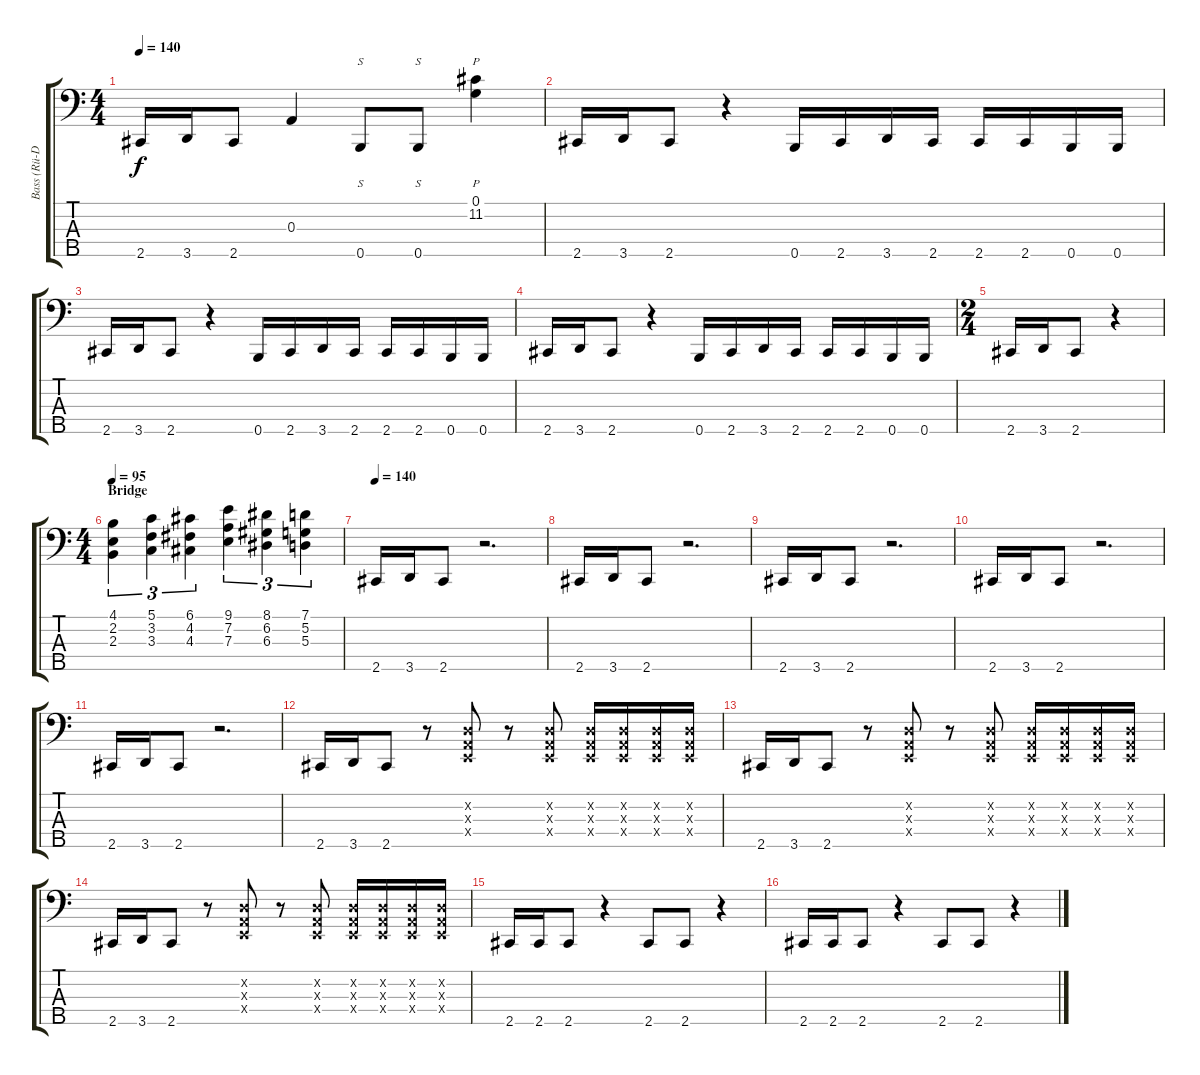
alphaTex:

\track ("Bass (Rü-D)" "Bass (Rü-D") {instrument slapbass1}
\staff {score tabs}
\tuning (G2 D2 A1 E1 B0) {hide}
\ts (4 4)
\tempo 140
\clef f4
\ks c
2.5.16{dy f} 3.5.16 2.5.8 0.3.4 0.5.8{s} 0.5.8{s} (0.1 11.2).4{p} |
2.5.16 3.5.16 2.5.8 r.4 0.5.16 2.5.16 3.5.16 2.5.16 2.5.16 2.5.16 0.5.16 0.5.16 |
2.5.16 3.5.16 2.5.8 r.4 0.5.16 2.5.16 3.5.16 2.5.16 2.5.16 2.5.16 0.5.16 0.5.16 |
2.5.16 3.5.16 2.5.8 r.4 0.5.16 2.5.16 3.5.16 2.5.16 2.5.16 2.5.16 0.5.16 0.5.16 |
\ts (2 4)
2.5.16 3.5.16 2.5.8 r.4 |
\ts (4 4)
\section ("" "Bridge")
\tempo 95
(4.1 2.2 2.3).4{tu (3 2)} (5.1 3.2 3.3).4{tu (3 2)} (6.1 4.2 4.3).4{tu (3 2)} (9.1 7.2 7.3).4{tu (3 2)} (8.1 6.2 6.3).4{tu (3 2)} (7.1 5.2 5.3).4{tu (3 2)} |
\tempo 140
2.5.16 3.5.16 2.5.8 r.2{d} |
2.5.16 3.5.16 2.5.8 r.2{d} |
2.5.16 3.5.16 2.5.8 r.2{d} |
2.5.16 3.5.16 2.5.8 r.2{d} |
2.5.16 3.5.16 2.5.8 r.2{d} |
2.5.16 3.5.16 2.5.8 r.8 (0.2{x} 0.3{x} 0.4{x}).8 r.8 (0.2{x} 0.3{x} 0.4{x}).8 (0.2{x} 0.3{x} 0.4{x}).16 (0.2{x} 0.3{x} 0.4{x}).16 (0.2{x} 0.3{x} 0.4{x}).16 (0.2{x} 0.3{x} 0.4{x}).16 |
2.5.16 3.5.16 2.5.8 r.8 (0.2{x} 0.3{x} 0.4{x}).8 r.8 (0.2{x} 0.3{x} 0.4{x}).8 (0.2{x} 0.3{x} 0.4{x}).16 (0.2{x} 0.3{x} 0.4{x}).16 (0.2{x} 0.3{x} 0.4{x}).16 (0.2{x} 0.3{x} 0.4{x}).16 |
2.5.16 3.5.16 2.5.8 r.8 (0.2{x} 0.3{x} 0.4{x}).8 r.8 (0.2{x} 0.3{x} 0.4{x}).8 (0.2{x} 0.3{x} 0.4{x}).16 (0.2{x} 0.3{x} 0.4{x}).16 (0.2{x} 0.3{x} 0.4{x}).16 (0.2{x} 0.3{x} 0.4{x}).16 |
2.5.16 2.5.16 2.5.8 r.4 2.5.8 2.5.8 r.4 |
2.5.16 2.5.16 2.5.8 r.4 2.5.8 2.5.8 r.4
